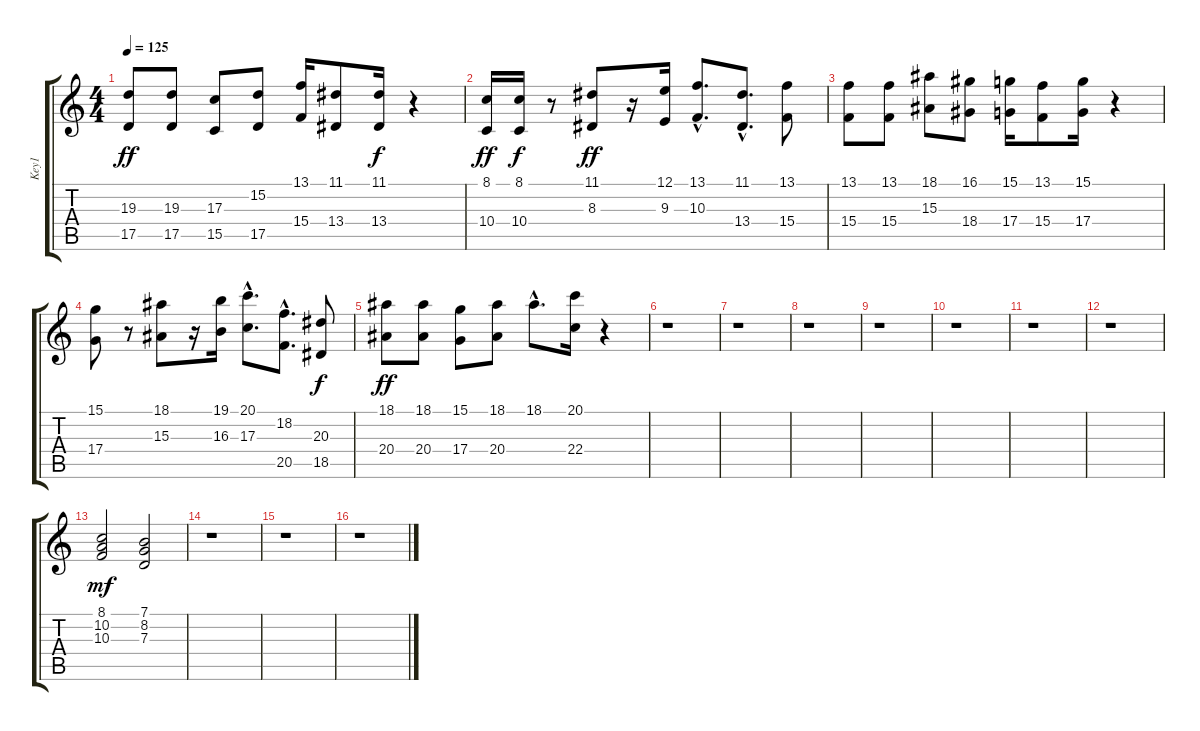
\track ("Key1" "Key1") {instrument altosax}
\staff {score tabs}
\tuning (E4 B3 G3 D3 A2 E2) {hide}
\ts (4 4)
\tempo 125
\clef g2
\ks c
(19.3 17.5).8{dy ff} (19.3 17.5).8 (17.3 15.5).8 (15.2 17.5).8 (13.1 15.4).16 (11.1 13.4).8 (11.1 13.4).16{dy f} r.4 |
(8.1 10.4).16{dy ff} (8.1 10.4).16{dy f} r.8 (11.1 8.3).8{dy ff} r.16 (12.1 9.3).16 (13.1{hac} 10.3{hac}).8{d} (11.1{hac} 13.4{hac}).8{d} (13.1 15.4).8 |
(13.1 15.4).8 (13.1 15.4).8 (18.1 15.3).8 (16.1 18.4).8 (15.1 17.4).16 (13.1 15.4).8 (15.1 17.4).16 r.4 |
(15.1 17.4).8 r.8 (18.1 15.3).8 r.16 (19.1 16.3).16 (20.1{hac} 17.3{hac}).8{d} (18.2{hac} 20.5{hac}).8{d} (20.3 18.5).8{dy f} |
(18.1 20.4).8{dy ff} (18.1 20.4).8 (15.1 17.4).8 (18.1 20.4).8 18.1{hac}.8{d} (20.1 22.4).16 r.4 |
r.1 |
r.1 |
r.1 |
r.1 |
r.1 |
r.1 |
r.1 |
(8.1 10.2 10.3).2{dy mf} (7.1 8.2 7.3).2 |
r.1 |
r.1 |
r.1
